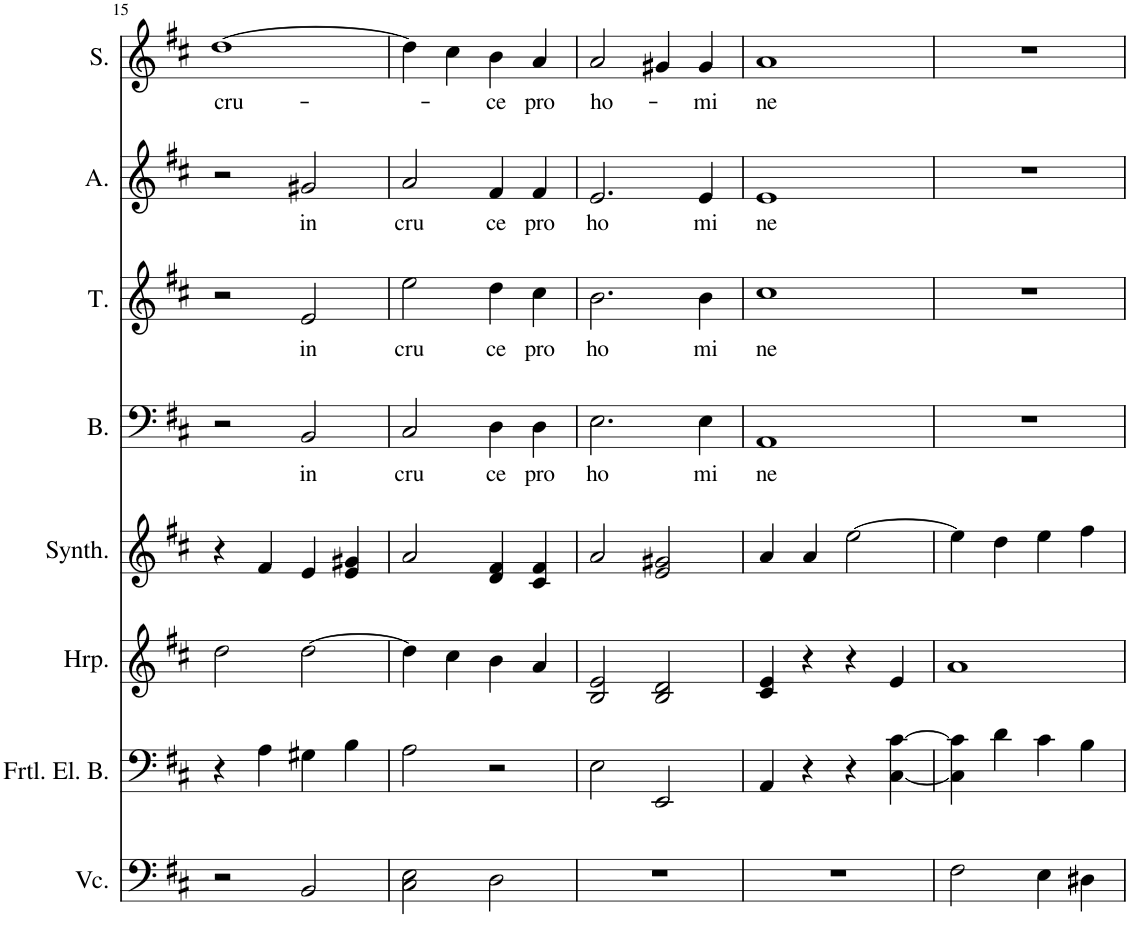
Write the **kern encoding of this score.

**kern	**kern	**kern	**kern	**kern	**text	**kern	**text	**kern	**text	**kern	**text
*part8	*part7	*part6	*part5	*part4	*part4	*part3	*part3	*part2	*part2	*part1	*part1
*staff8	*staff7	*staff6	*staff5	*staff4	*staff4	*staff3	*staff3	*staff2	*staff2	*staff1	*staff1
*I"Violoncello	*I"Fretless Electric Bass	*I"Harp	*I"String Synthesizer	*I"Bass	*	*I"Tenor	*	*I"Alto	*	*I"Soprano	*
*I'Vc.	*I'Frtl. El. B.	*I'Hrp.	*I'Synth.	*I'B.	*	*I'T.	*	*I'A.	*	*I'S.	*
!!LO:PB:g=z
*clefF4	*clefF4	*clefG2	*clefG2	*clefF4	*	*clefG2	*	*clefG2	*	*clefG2	*
*k[f#c#]	*k[f#c#]	*k[f#c#]	*k[f#c#]	*k[f#c#]	*	*k[f#c#]	*	*k[f#c#]	*	*k[f#c#]	*
*M4/4	*M4/4	*M4/4	*M4/4	*M4/4	*	*M4/4	*	*M4/4	*	*M4/4	*
=15	=15	=15	=15	=15	=15	=15	=15	=15	=15	=15	=15
!	!	!	!	!	!	!	!	!	!	!	!LO:LY:b
2r	4r	2dd\	4r	2r	.	2r	.	2r	.	[1dd	cru-
.	4A\	.	4f#/	.	.	.	.	.	.	.	.
!	!	!	!	!	!LO:LY:b	!	!LO:LY:b	!	!LO:LY:b	!	!
2BB/	4G#X\	[2dd\	4e/	2BB/	in	2e/	in	2g#X/	in	.	.
.	4B\	.	4e/ 4g#X/	.	.	.	.	.	.	.	.
=16	=16	=16	=16	=16	=16	=16	=16	=16	=16	=16	=16
!	!	!	!	!	!LO:LY:b	!	!LO:LY:b	!	!LO:LY:b	!	!
2C#\ 2E\	2A\	4dd\]	2a/	2C#/	cru	2ee\	cru	2a/	cru	4dd\]	.
.	.	4cc#\	.	.	.	.	.	.	.	4cc#\	.
!	!	!	!	!	!LO:LY:b	!	!LO:LY:b	!	!LO:LY:b	!	!LO:LY:b
2D\	2r	4b\	4d/ 4f#/	4D\	ce	4dd\	ce	4f#/	ce	4b\	-ce
!	!	!	!	!	!LO:LY:b	!	!LO:LY:b	!	!LO:LY:b	!	!LO:LY:b
.	.	4a/	4c#/ 4f#/	4D\	pro	4cc#\	pro	4f#/	pro	4a/	pro
=17	=17	=17	=17	=17	=17	=17	=17	=17	=17	=17	=17
!	!	!	!	!	!LO:LY:b	!	!LO:LY:b	!	!LO:LY:b	!	!LO:LY:b
1r	2E\	2B/ 2e/	2a/	2.E\	ho	2.b\	ho	2.e/	ho	2a/	ho-
.	2EE/	2B/ 2d/	2e/ 2g#X/	.	.	.	.	.	.	4g#X/	.
!	!	!	!	!	!LO:LY:b	!	!LO:LY:b	!	!LO:LY:b	!	!LO:LY:b
.	.	.	.	4E\	mi	4b\	mi	4e/	mi	4g#/	-mi
=18	=18	=18	=18	=18	=18	=18	=18	=18	=18	=18	=18
!	!	!	!	!	!LO:LY:b	!	!LO:LY:b	!	!LO:LY:b	!	!LO:LY:b
1r	4AA/	4c#/ 4e/	4a/	1AA	ne	1cc#	ne	1e	ne	1a	ne
.	4r	4r	4a/	.	.	.	.	.	.	.	.
.	4r	4r	[2ee\	.	.	.	.	.	.	.	.
.	[4C#\ [4c#\	4e/	.	.	.	.	.	.	.	.	.
=19	=19	=19	=19	=19	=19	=19	=19	=19	=19	=19	=19
2F#\	4C#\] 4c#\]	1a	4ee\]	1r	.	1r	.	1r	.	1r	.
.	4d\	.	4dd\	.	.	.	.	.	.	.	.
4E\	4c#\	.	4ee\	.	.	.	.	.	.	.	.
4D#X\	4B\	.	4ff#\	.	.	.	.	.	.	.	.
=	=	=	=	=	=	=	=	=	=	=	=
*-	*-	*-	*-	*-	*-	*-	*-	*-	*-	*-	*-
